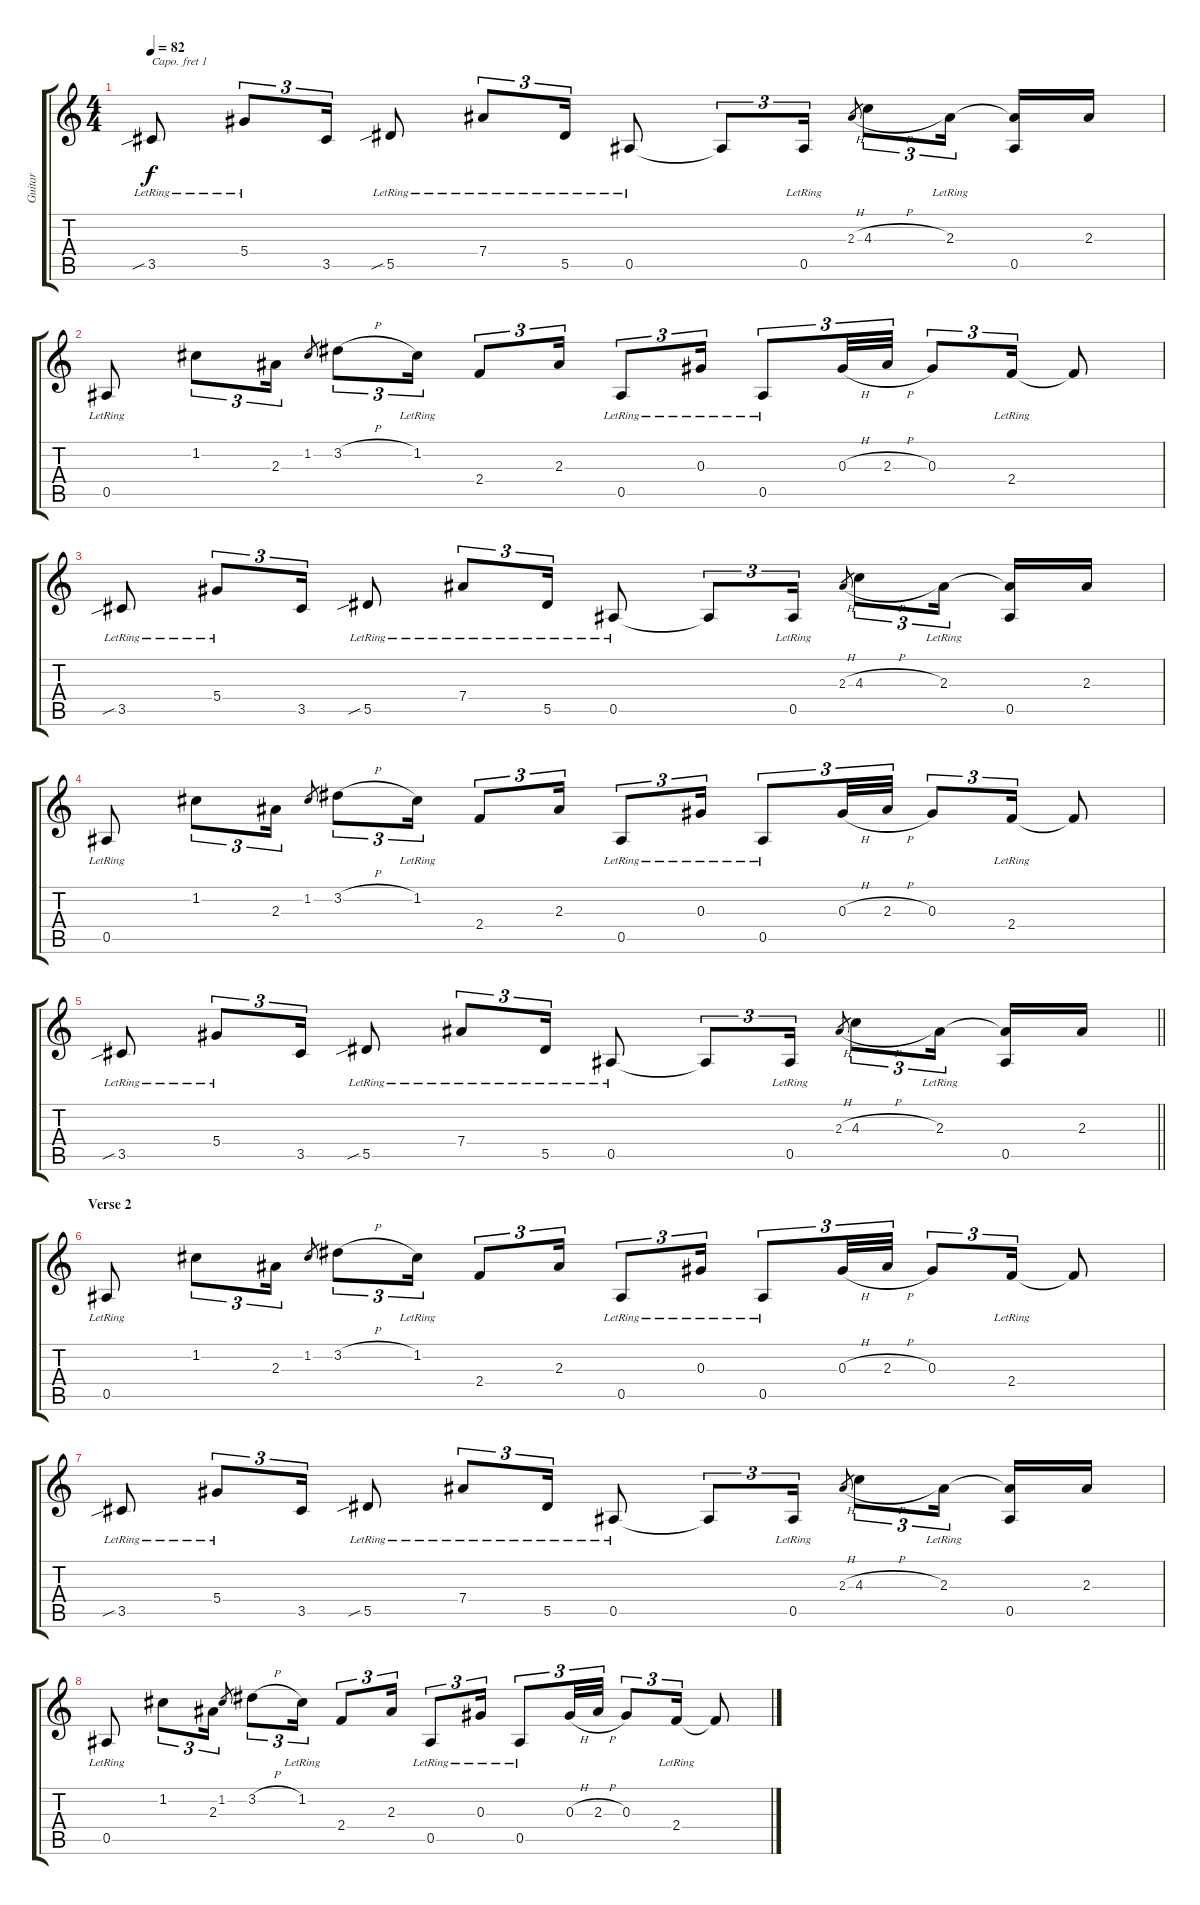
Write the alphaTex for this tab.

\track ("Guitar" "Guitar") {instrument electricguitarjazz}
\staff {score tabs}
\capo 1
\tuning (E4 B3 G3 D3 A2 E2) {hide}
\ts (4 4)
\tempo 82
\clef g2
\ks c
3.5{sib lr}.8{dy f} 5.4{lr}.8{tu (3 2)} 3.5.16{tu (3 2)} 5.5{sib lr}.8 7.4{lr}.8{tu (3 2)} 5.5{lr}.16{tu (3 2)} 0.5{lr}.8 0.5{t}.8{tu (3 2)} 0.5{lr}.16{tu (3 2)} 2.3{h}.8{gr} 4.3{h}.8{tu (3 2)} 2.3{lr}.16{tu (3 2) beam splitsecondary} (2.3{t} 0.5).16 2.3.16 |
0.5{lr}.8 1.2.8{tu (3 2)} 2.3.16{tu (3 2)} 1.2.8{gr} 3.2{h}.8{tu (3 2)} 1.2{lr}.16{tu (3 2)} 2.4.8{tu (3 2)} 2.3.16{tu (3 2)} 0.5{lr}.8{tu (3 2)} 0.3{lr}.16{tu (3 2)} 0.5{lr}.8{tu (3 2)} 0.3{h}.32{tu (3 2)} 2.3{h}.32{tu (3 2)} 0.3.8{tu (3 2)} 2.4{lr}.16{tu (3 2)} 2.4{t}.8 |
3.5{sib lr}.8 5.4{lr}.8{tu (3 2)} 3.5.16{tu (3 2)} 5.5{sib lr}.8 7.4{lr}.8{tu (3 2)} 5.5{lr}.16{tu (3 2)} 0.5{lr}.8 0.5{t}.8{tu (3 2)} 0.5{lr}.16{tu (3 2)} 2.3{h}.8{gr} 4.3{h}.8{tu (3 2)} 2.3{lr}.16{tu (3 2) beam splitsecondary} (2.3{t} 0.5).16 2.3.16 |
0.5{lr}.8 1.2.8{tu (3 2)} 2.3.16{tu (3 2)} 1.2.8{gr} 3.2{h}.8{tu (3 2)} 1.2{lr}.16{tu (3 2)} 2.4.8{tu (3 2)} 2.3.16{tu (3 2)} 0.5{lr}.8{tu (3 2)} 0.3{lr}.16{tu (3 2)} 0.5{lr}.8{tu (3 2)} 0.3{h}.32{tu (3 2)} 2.3{h}.32{tu (3 2)} 0.3.8{tu (3 2)} 2.4{lr}.16{tu (3 2)} 2.4{t}.8 |
\barLineRight lightlight
3.5{sib lr}.8 5.4{lr}.8{tu (3 2)} 3.5.16{tu (3 2)} 5.5{sib lr}.8 7.4{lr}.8{tu (3 2)} 5.5{lr}.16{tu (3 2)} 0.5{lr}.8 0.5{t}.8{tu (3 2)} 0.5{lr}.16{tu (3 2)} 2.3{h}.8{gr} 4.3{h}.8{tu (3 2)} 2.3{lr}.16{tu (3 2) beam splitsecondary} (2.3{t} 0.5).16 2.3.16 |
\section ("" "Verse 2")
0.5{lr}.8 1.2.8{tu (3 2)} 2.3.16{tu (3 2)} 1.2.8{gr} 3.2{h}.8{tu (3 2)} 1.2{lr}.16{tu (3 2)} 2.4.8{tu (3 2)} 2.3.16{tu (3 2)} 0.5{lr}.8{tu (3 2)} 0.3{lr}.16{tu (3 2)} 0.5{lr}.8{tu (3 2)} 0.3{h}.32{tu (3 2)} 2.3{h}.32{tu (3 2)} 0.3.8{tu (3 2)} 2.4{lr}.16{tu (3 2)} 2.4{t}.8 |
3.5{sib lr}.8 5.4{lr}.8{tu (3 2)} 3.5.16{tu (3 2)} 5.5{sib lr}.8 7.4{lr}.8{tu (3 2)} 5.5{lr}.16{tu (3 2)} 0.5{lr}.8 0.5{t}.8{tu (3 2)} 0.5{lr}.16{tu (3 2)} 2.3{h}.8{gr} 4.3{h}.8{tu (3 2)} 2.3{lr}.16{tu (3 2) beam splitsecondary} (2.3{t} 0.5).16 2.3.16 |
0.5{lr}.8 1.2.8{tu (3 2)} 2.3.16{tu (3 2)} 1.2.8{gr} 3.2{h}.8{tu (3 2)} 1.2{lr}.16{tu (3 2)} 2.4.8{tu (3 2)} 2.3.16{tu (3 2)} 0.5{lr}.8{tu (3 2)} 0.3{lr}.16{tu (3 2)} 0.5{lr}.8{tu (3 2)} 0.3{h}.32{tu (3 2)} 2.3{h}.32{tu (3 2)} 0.3.8{tu (3 2)} 2.4{lr}.16{tu (3 2)} 2.4{t}.8
